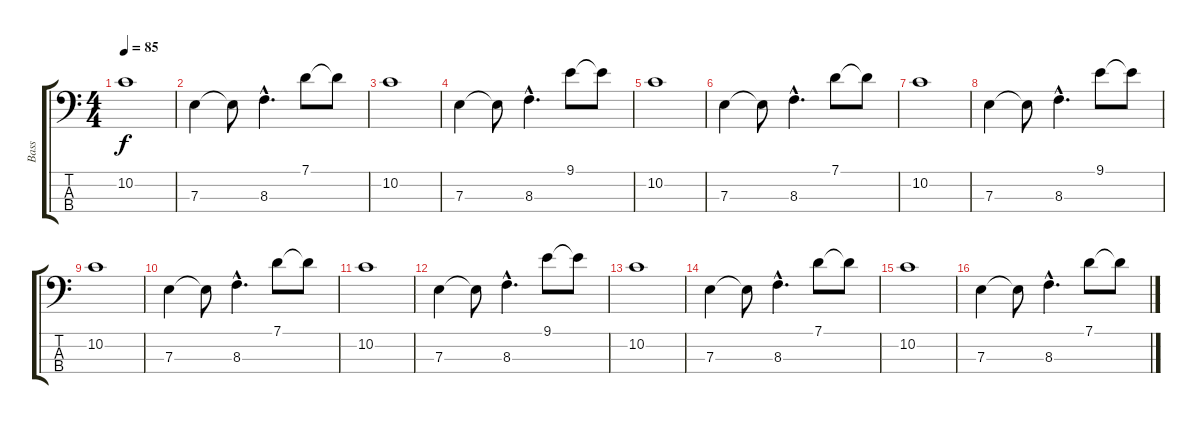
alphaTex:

\track ("Bass" "Bass") {instrument electricbassfinger}
\staff {score tabs}
\tuning (G2 D2 A1 E1) {hide}
\ts (4 4)
\tempo 85
\clef f4
\ks c
10.2.1{dy f} |
7.3.4 7.3{t}.8 8.3{hac}.4{d} 7.1.8 7.1{t}.8 |
10.2.1 |
7.3.4 7.3{t}.8 8.3{hac}.4{d} 9.1.8 9.1{t}.8 |
10.2.1 |
7.3.4 7.3{t}.8 8.3{hac}.4{d} 7.1.8 7.1{t}.8 |
10.2.1 |
7.3.4 7.3{t}.8 8.3{hac}.4{d} 9.1.8 9.1{t}.8 |
10.2.1 |
7.3.4 7.3{t}.8 8.3{hac}.4{d} 7.1.8 7.1{t}.8 |
10.2.1 |
7.3.4 7.3{t}.8 8.3{hac}.4{d} 9.1.8 9.1{t}.8 |
10.2.1 |
7.3.4 7.3{t}.8 8.3{hac}.4{d} 7.1.8 7.1{t}.8 |
10.2.1 |
7.3.4 7.3{t}.8 8.3{hac}.4{d} 7.1.8 7.1{t}.8
